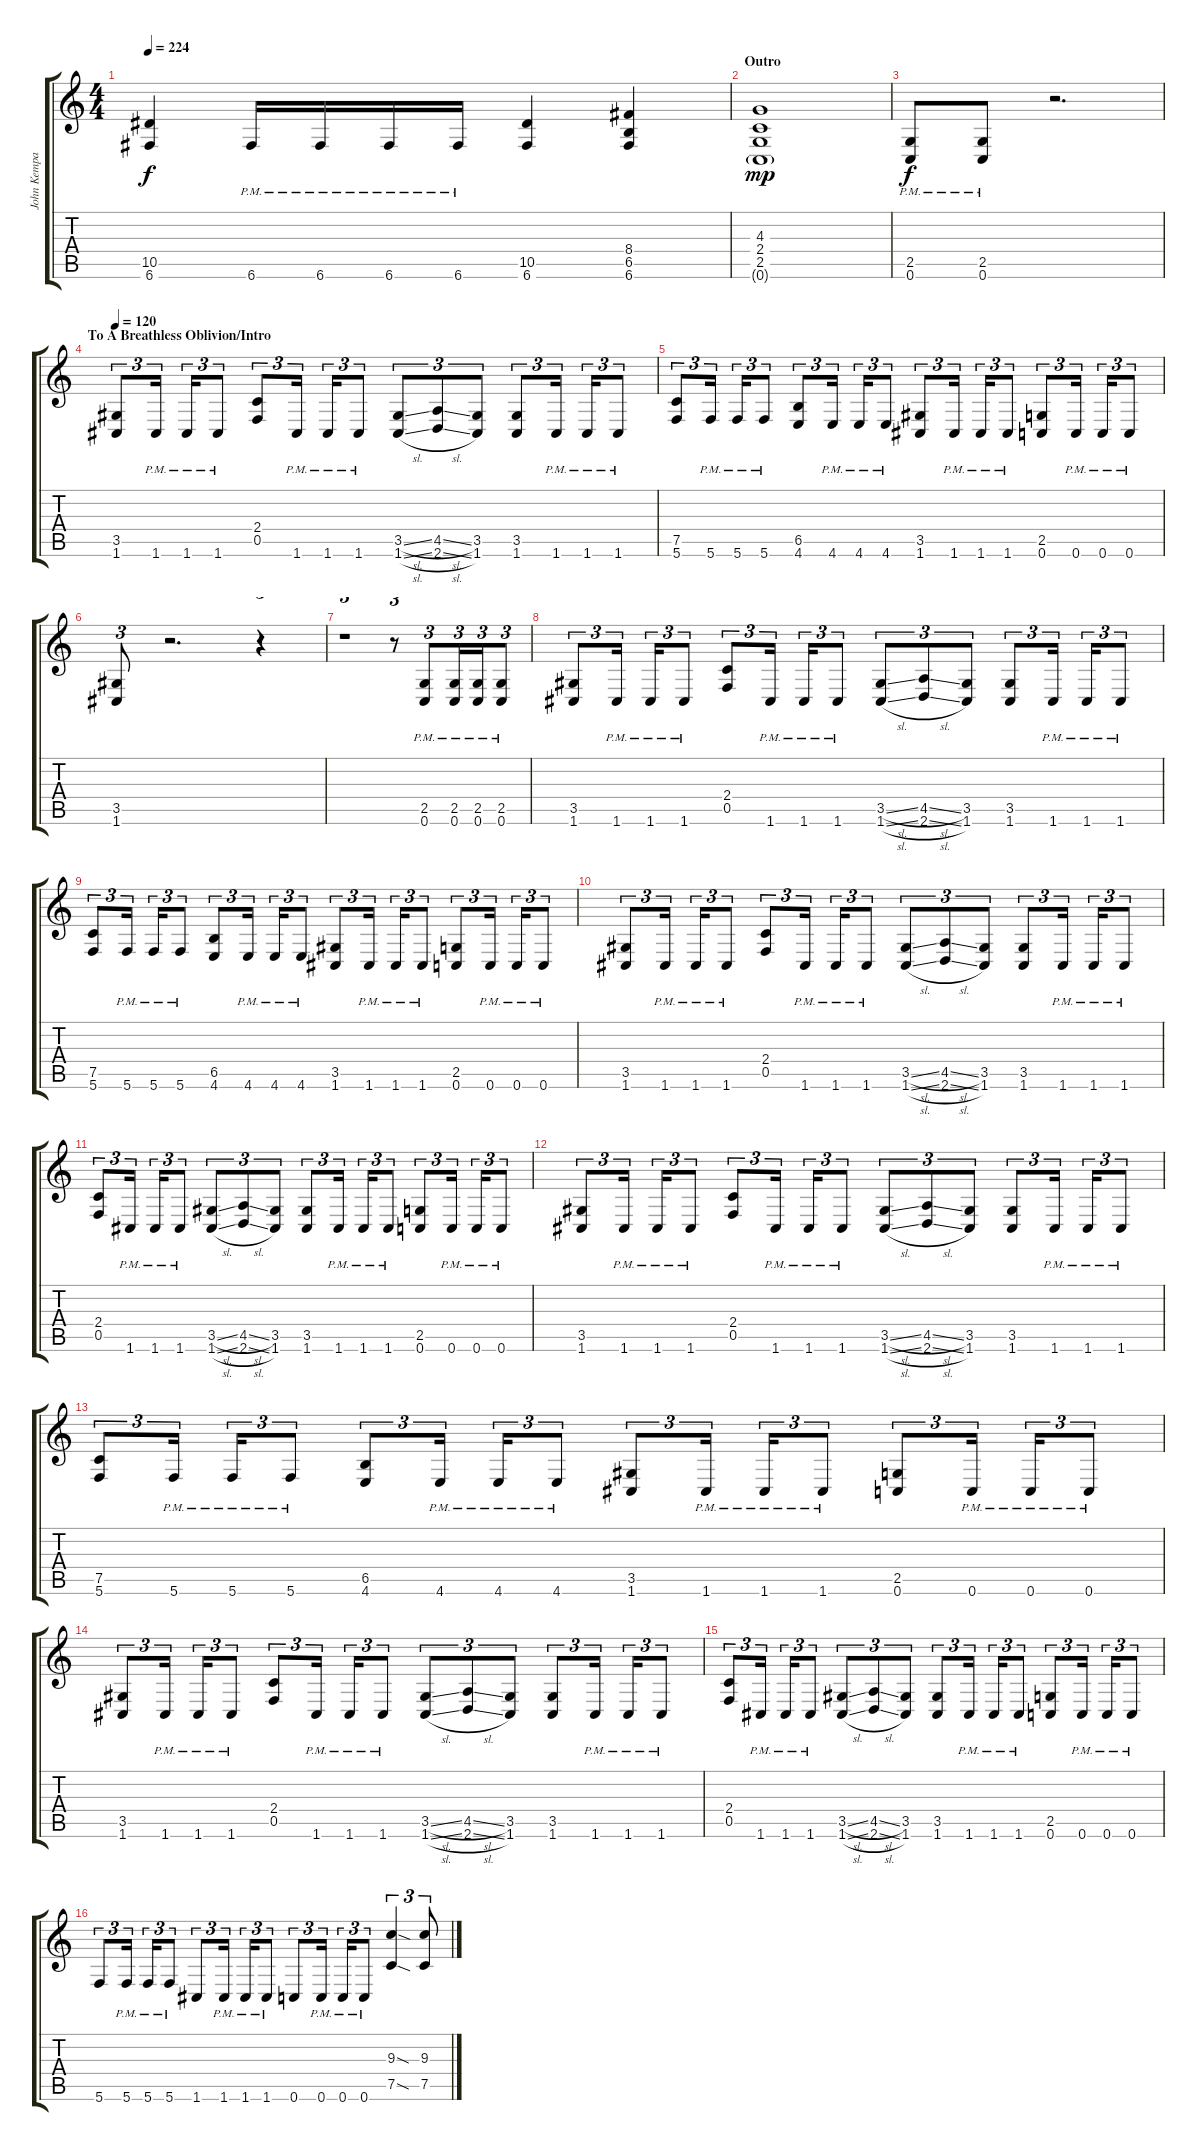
\track ("John Kempainen (Rhythm Guitar)" "John Kempa") {instrument distortionguitar}
\staff {score tabs}
\tuning (C4 G3 Eb3 Bb2 F2 C2) {hide}
\ts (4 4)
\tempo 224
\clef g2
\ks c
(10.5 6.6).4{dy f} 6.6{pm}.16 6.6{pm}.16 6.6{pm}.16 6.6{pm}.16 (10.5 6.6).4 (8.4 6.5 6.6).4 |
\section ("" "Outro")
(4.3 2.4 2.5 0.6{g}).1{dy mp} |
(2.5{pm} 0.6{pm}).8{dy f} (2.5{pm} 0.6{pm}).8 r.2{d} |
\section ("" "To A Breathless Oblivion/Intro")
\tempo 120
(3.5 1.6).8{tu (3 2)} 1.6{pm}.16{tu (3 2)} 1.6{pm}.16{tu (3 2)} 1.6{pm}.8{tu (3 2)} (2.4 0.5).8{tu (3 2)} 1.6{pm}.16{tu (3 2)} 1.6{pm}.16{tu (3 2)} 1.6{pm}.8{tu (3 2)} (3.5{sl} 1.6{sl}).8{tu (3 2)} (4.5{sl} 2.6{sl}).8{tu (3 2)} (3.5 1.6).8{tu (3 2)} (3.5 1.6).8{tu (3 2)} 1.6{pm}.16{tu (3 2)} 1.6{pm}.16{tu (3 2)} 1.6{pm}.8{tu (3 2)} |
(7.5 5.6).8{tu (3 2)} 5.6{pm}.16{tu (3 2)} 5.6{pm}.16{tu (3 2)} 5.6{pm}.8{tu (3 2)} (6.5 4.6).8{tu (3 2)} 4.6{pm}.16{tu (3 2)} 4.6{pm}.16{tu (3 2)} 4.6{pm}.8{tu (3 2)} (3.5 1.6).8{tu (3 2)} 1.6{pm}.16{tu (3 2)} 1.6{pm}.16{tu (3 2)} 1.6{pm}.8{tu (3 2)} (2.5 0.6).8{tu (3 2)} 0.6{pm}.16{tu (3 2)} 0.6{pm}.16{tu (3 2)} 0.6{pm}.8{tu (3 2)} |
(3.5 1.6).8{tu (3 2)} r.2{d} r.4{tu (3 2)} |
r.1{tu (3 2)} r.8{tu (3 2)} (2.5{pm} 0.6{pm}).8{tu (3 2)} (2.5{pm} 0.6{pm}).16{tu (3 2)} (2.5{pm} 0.6{pm}).16{tu (3 2)} (2.5{pm} 0.6{pm}).8{tu (3 2)} |
(3.5 1.6).8{tu (3 2)} 1.6{pm}.16{tu (3 2)} 1.6{pm}.16{tu (3 2)} 1.6{pm}.8{tu (3 2)} (2.4 0.5).8{tu (3 2)} 1.6{pm}.16{tu (3 2)} 1.6{pm}.16{tu (3 2)} 1.6{pm}.8{tu (3 2)} (3.5{sl} 1.6{sl}).8{tu (3 2)} (4.5{sl} 2.6{sl}).8{tu (3 2)} (3.5 1.6).8{tu (3 2)} (3.5 1.6).8{tu (3 2)} 1.6{pm}.16{tu (3 2)} 1.6{pm}.16{tu (3 2)} 1.6{pm}.8{tu (3 2)} |
(7.5 5.6).8{tu (3 2)} 5.6{pm}.16{tu (3 2)} 5.6{pm}.16{tu (3 2)} 5.6{pm}.8{tu (3 2)} (6.5 4.6).8{tu (3 2)} 4.6{pm}.16{tu (3 2)} 4.6{pm}.16{tu (3 2)} 4.6{pm}.8{tu (3 2)} (3.5 1.6).8{tu (3 2)} 1.6{pm}.16{tu (3 2)} 1.6{pm}.16{tu (3 2)} 1.6{pm}.8{tu (3 2)} (2.5 0.6).8{tu (3 2)} 0.6{pm}.16{tu (3 2)} 0.6{pm}.16{tu (3 2)} 0.6{pm}.8{tu (3 2)} |
(3.5 1.6).8{tu (3 2)} 1.6{pm}.16{tu (3 2)} 1.6{pm}.16{tu (3 2)} 1.6{pm}.8{tu (3 2)} (2.4 0.5).8{tu (3 2)} 1.6{pm}.16{tu (3 2)} 1.6{pm}.16{tu (3 2)} 1.6{pm}.8{tu (3 2)} (3.5{sl} 1.6{sl}).8{tu (3 2)} (4.5{sl} 2.6{sl}).8{tu (3 2)} (3.5 1.6).8{tu (3 2)} (3.5 1.6).8{tu (3 2)} 1.6{pm}.16{tu (3 2)} 1.6{pm}.16{tu (3 2)} 1.6{pm}.8{tu (3 2)} |
(2.4 0.5).8{tu (3 2)} 1.6{pm}.16{tu (3 2)} 1.6{pm}.16{tu (3 2)} 1.6{pm}.8{tu (3 2)} (3.5{sl} 1.6{sl}).8{tu (3 2)} (4.5{sl} 2.6{sl}).8{tu (3 2)} (3.5 1.6).8{tu (3 2)} (3.5 1.6).8{tu (3 2)} 1.6{pm}.16{tu (3 2)} 1.6{pm}.16{tu (3 2)} 1.6{pm}.8{tu (3 2)} (2.5 0.6).8{tu (3 2)} 0.6{pm}.16{tu (3 2)} 0.6{pm}.16{tu (3 2)} 0.6{pm}.8{tu (3 2)} |
(3.5 1.6).8{tu (3 2)} 1.6{pm}.16{tu (3 2)} 1.6{pm}.16{tu (3 2)} 1.6{pm}.8{tu (3 2)} (2.4 0.5).8{tu (3 2)} 1.6{pm}.16{tu (3 2)} 1.6{pm}.16{tu (3 2)} 1.6{pm}.8{tu (3 2)} (3.5{sl} 1.6{sl}).8{tu (3 2)} (4.5{sl} 2.6{sl}).8{tu (3 2)} (3.5 1.6).8{tu (3 2)} (3.5 1.6).8{tu (3 2)} 1.6{pm}.16{tu (3 2)} 1.6{pm}.16{tu (3 2)} 1.6{pm}.8{tu (3 2)} |
(7.5 5.6).8{tu (3 2)} 5.6{pm}.16{tu (3 2)} 5.6{pm}.16{tu (3 2)} 5.6{pm}.8{tu (3 2)} (6.5 4.6).8{tu (3 2)} 4.6{pm}.16{tu (3 2)} 4.6{pm}.16{tu (3 2)} 4.6{pm}.8{tu (3 2)} (3.5 1.6).8{tu (3 2)} 1.6{pm}.16{tu (3 2)} 1.6{pm}.16{tu (3 2)} 1.6{pm}.8{tu (3 2)} (2.5 0.6).8{tu (3 2)} 0.6{pm}.16{tu (3 2)} 0.6{pm}.16{tu (3 2)} 0.6{pm}.8{tu (3 2)} |
(3.5 1.6).8{tu (3 2)} 1.6{pm}.16{tu (3 2)} 1.6{pm}.16{tu (3 2)} 1.6{pm}.8{tu (3 2)} (2.4 0.5).8{tu (3 2)} 1.6{pm}.16{tu (3 2)} 1.6{pm}.16{tu (3 2)} 1.6{pm}.8{tu (3 2)} (3.5{sl} 1.6{sl}).8{tu (3 2)} (4.5{sl} 2.6{sl}).8{tu (3 2)} (3.5 1.6).8{tu (3 2)} (3.5 1.6).8{tu (3 2)} 1.6{pm}.16{tu (3 2)} 1.6{pm}.16{tu (3 2)} 1.6{pm}.8{tu (3 2)} |
(2.4 0.5).8{tu (3 2)} 1.6{pm}.16{tu (3 2)} 1.6{pm}.16{tu (3 2)} 1.6{pm}.8{tu (3 2)} (3.5{sl} 1.6{sl}).8{tu (3 2)} (4.5{sl} 2.6{sl}).8{tu (3 2)} (3.5 1.6).8{tu (3 2)} (3.5 1.6).8{tu (3 2)} 1.6{pm}.16{tu (3 2)} 1.6{pm}.16{tu (3 2)} 1.6{pm}.8{tu (3 2)} (2.5 0.6).8{tu (3 2)} 0.6{pm}.16{tu (3 2)} 0.6{pm}.16{tu (3 2)} 0.6{pm}.8{tu (3 2)} |
5.6.8{tu (3 2)} 5.6{pm}.16{tu (3 2)} 5.6{pm}.16{tu (3 2)} 5.6{pm}.8{tu (3 2)} 1.6.8{tu (3 2)} 1.6{pm}.16{tu (3 2)} 1.6{pm}.16{tu (3 2)} 1.6{pm}.8{tu (3 2)} 0.6.8{tu (3 2)} 0.6{pm}.16{tu (3 2)} 0.6{pm}.16{tu (3 2)} 0.6{pm}.8{tu (3 2)} (9.3{sod} 7.5{sod}).4{tu (3 2)} (9.3 7.5).8{tu (3 2)}
